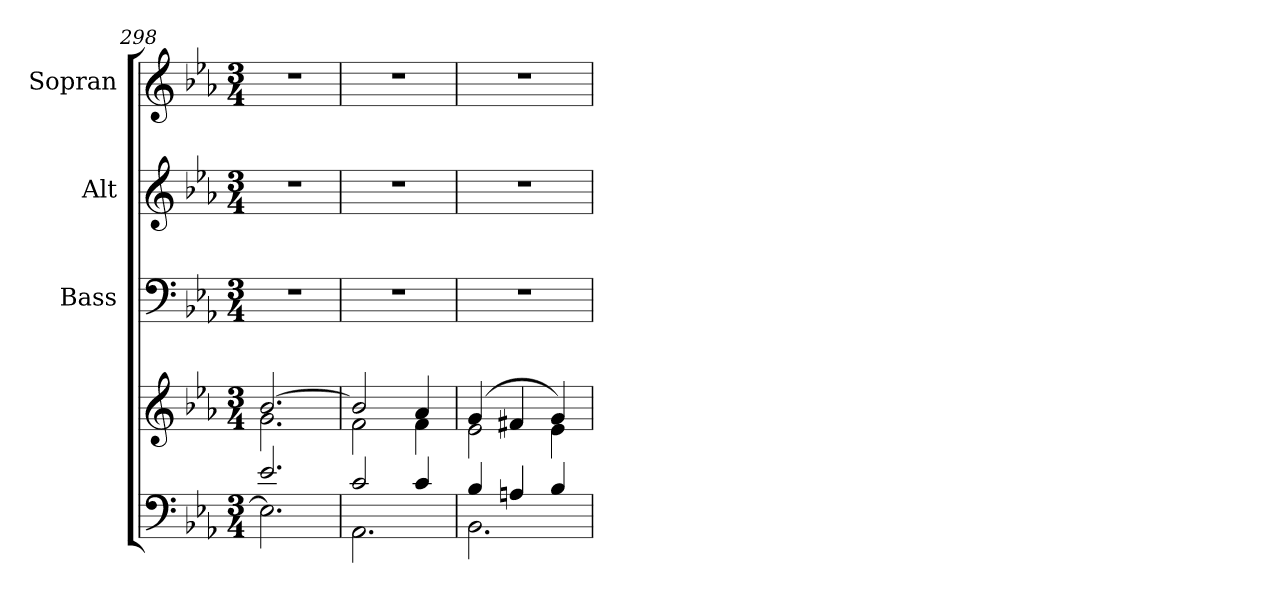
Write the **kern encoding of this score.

**kern	**kern	**kern	**kern	**kern
*part4	*part4	*part3	*part2	*part1
*staff5	*staff4	*staff3	*staff2	*staff1
*	*	*I"Bass	*I"Alt	*I"Sopran
*	*	*I'B.	*I'A.	*I'S.
*clefF4	*clefG2	*clefF4	*clefG2	*clefG2
*k[b-e-a-]	*k[b-e-a-]	*k[b-e-a-]	*k[b-e-a-]	*k[b-e-a-]
*E-:	*E-:	*E-:	*E-:	*E-:
*M3/4	*M3/4	*M3/4	*M3/4	*M3/4
=298	=298	=298	=298	=298
*^	*^	*	*	*
2.e-/	2.E-\]	[>2.b-/	2.g\	2.r	2.r	2.r
=299	=299	=299	=299	=299	=299	=299
2c/	2.AA-\	2b-/]	2f\	2.r	2.r	2.r
4c/	.	4a-/	4f\	.	.	.
=300	=300	=300	=300	=300	=300	=300
4B-/	2.BB-\	(4g/	2e-\	2.r	2.r	2.r
4An/	.	4f#X/	.	.	.	.
4B-/	.	4g/)	4e-\	.	.	.
*v	*v	*	*	*	*	*
*	*v	*v	*	*	*
=	=	=	=	=
*-	*-	*-	*-	*-
